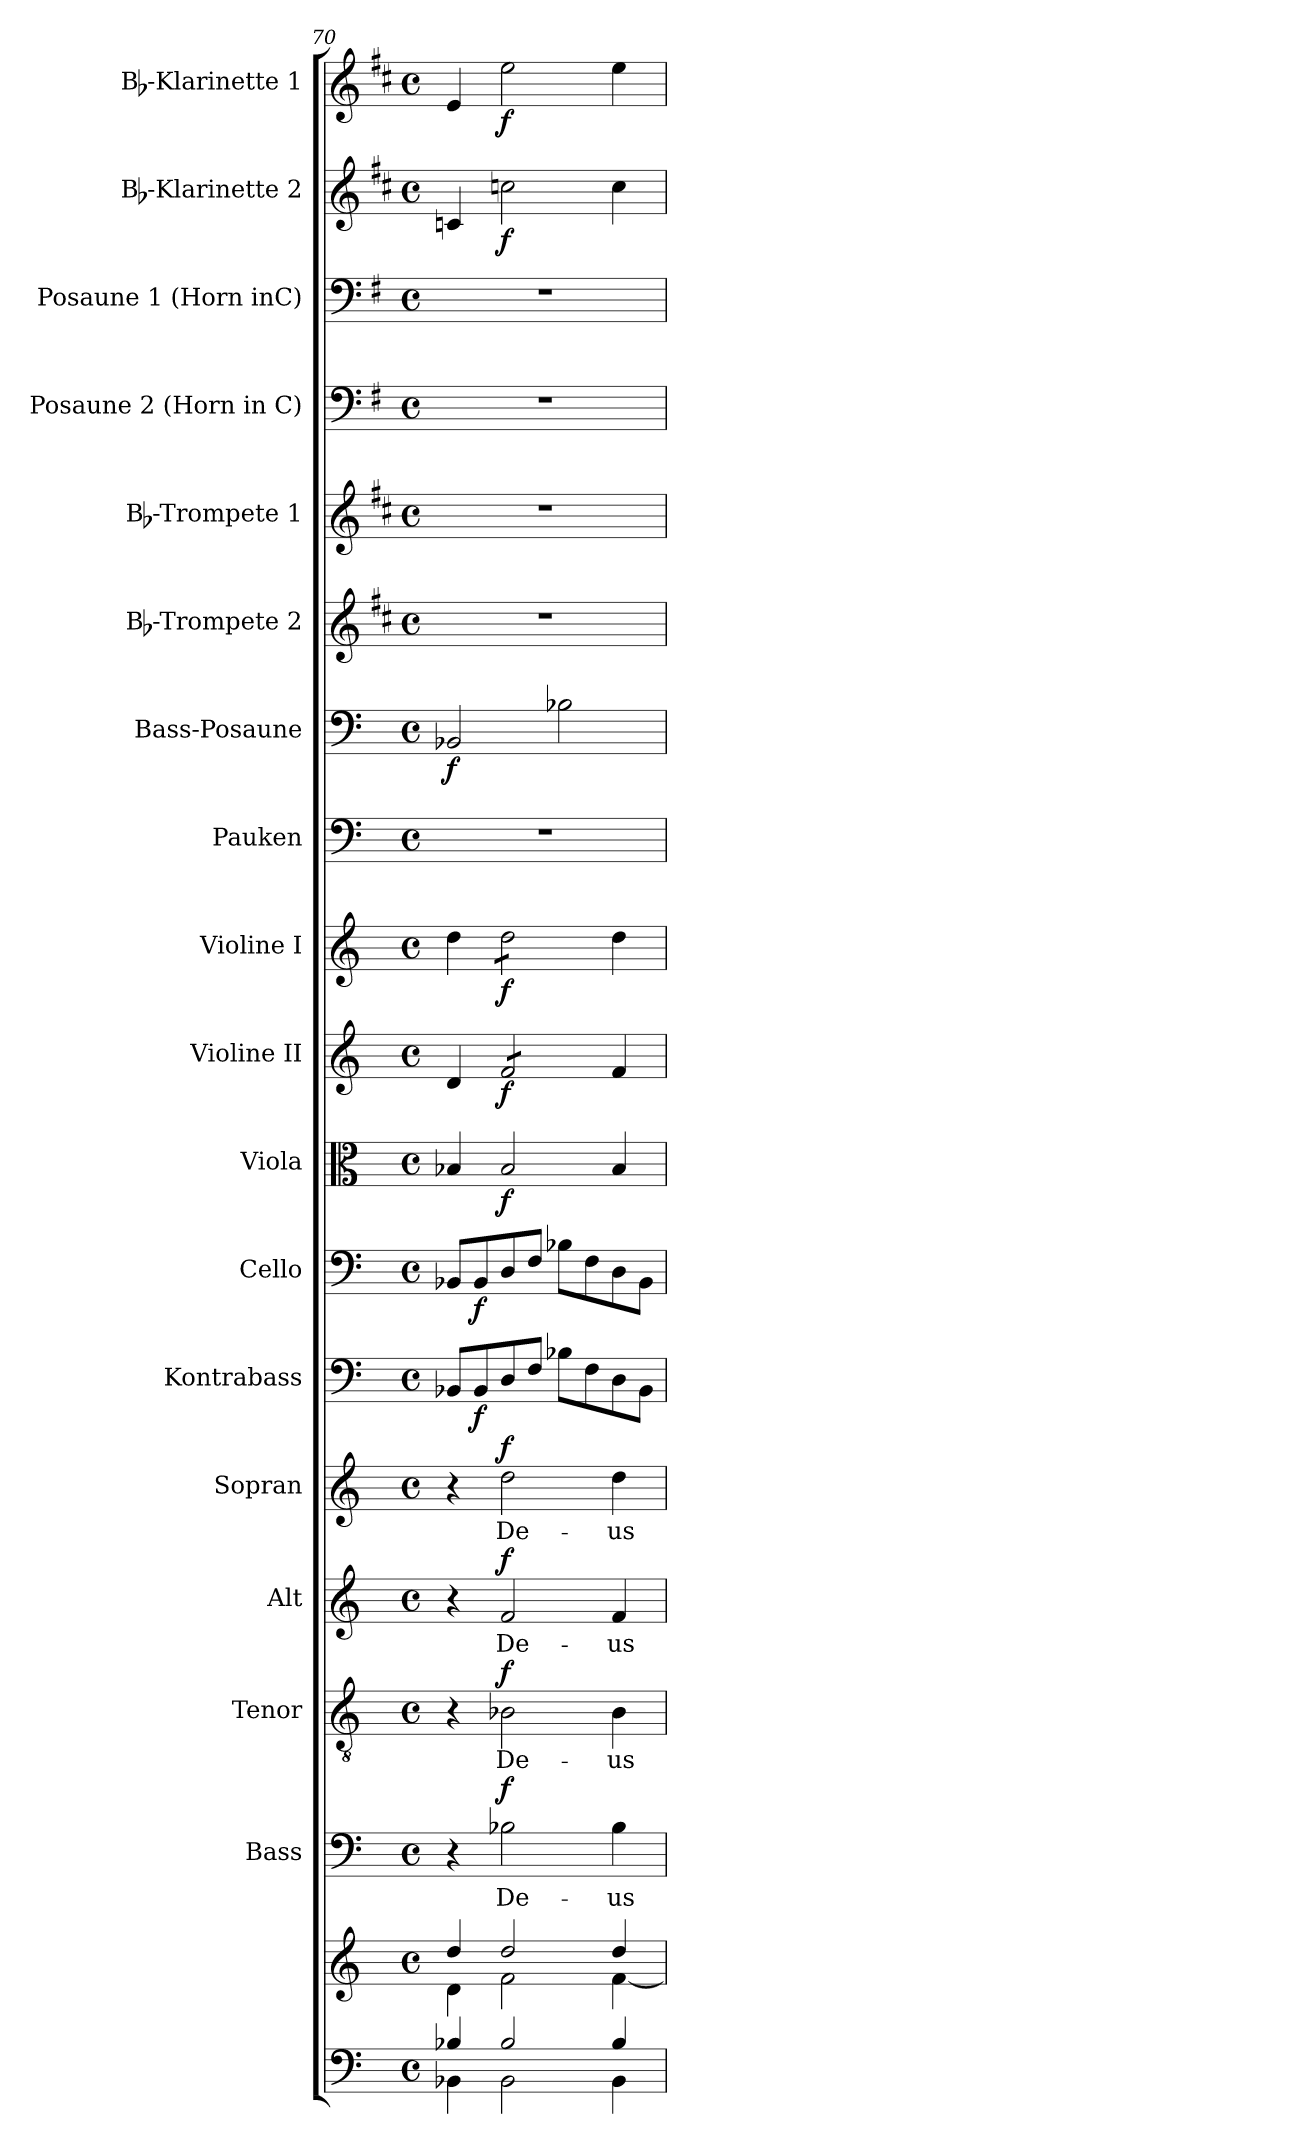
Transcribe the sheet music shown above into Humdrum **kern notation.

**kern	**kern	**kern	**text	**dynam	**kern	**text	**dynam	**kern	**text	**dynam	**kern	**text	**dynam	**kern	**dynam	**kern	**dynam	**kern	**dynam	**kern	**dynam	**kern	**dynam	**kern	**kern	**dynam	**kern	**kern	**kern	**kern	**kern	**dynam	**kern	**dynam
*part18	*part18	*part17	*part17	*part17	*part16	*part16	*part16	*part15	*part15	*part15	*part14	*part14	*part14	*part13	*part13	*part12	*part12	*part11	*part11	*part10	*part10	*part9	*part9	*part8	*part7	*part7	*part6	*part5	*part4	*part3	*part2	*part2	*part1	*part1
*staff19	*staff18	*staff17	*staff17	*staff17	*staff16	*staff16	*staff16	*staff15	*staff15	*staff15	*staff14	*staff14	*staff14	*staff13	*staff13	*staff12	*staff12	*staff11	*staff11	*staff10	*staff10	*staff9	*staff9	*staff8	*staff7	*staff7	*staff6	*staff5	*staff4	*staff3	*staff2	*staff2	*staff1	*staff1
*	*	*I"Bass	*	*	*I"Tenor	*	*	*I"Alt	*	*	*I"Sopran	*	*	*I"Kontrabass	*	*I"Cello	*	*I"Viola	*	*I"Violine II	*	*I"Violine I	*	*I"Pauken	*I"Bass-Posaune	*	*I"Bb-Trompete 2	*I"Bb-Trompete 1	*I"Posaune 2 (Horn in C)	*I"Posaune 1 (Horn inC)	*I"Bb-Klarinette 2	*	*I"Bb-Klarinette 1	*
*	*	*I'B.	*	*	*I'T.	*	*	*I'A.	*	*	*I'S.	*	*	*I'Kb.	*	*	*	*I'Vla.	*	*I'Vl. II	*	*I'Vl. I	*	*I'Pk.	*I'B-Pos.	*	*I'Bb Trp. 2	*I'Bb Trp. 1	*I'Pos. 2	*I'Pos. 1	*I'Bb Kl. 2	*	*I'Bb Kl. 1	*
*clefF4	*clefG2	*clefF4	*	*	*clefGv2	*	*	*clefG2	*	*	*clefG2	*	*	*clefF4	*	*clefF4	*	*clefC3	*	*clefG2	*	*clefG2	*	*clefF4	*clefF4	*	*clefG2	*clefG2	*clefF4	*clefF4	*clefG2	*	*clefG2	*
*	*	*	*	*	*	*	*	*	*	*	*	*	*	*ITrd7c12	*	*	*	*	*	*	*	*	*	*	*	*	*ITrd1c2	*ITrd1c2	*ITrd4c7	*ITrd4c7	*ITrd1c2	*	*ITrd1c2	*
*k[]	*k[]	*k[]	*	*	*k[]	*	*	*k[]	*	*	*k[]	*	*	*k[]	*	*k[]	*	*k[]	*	*k[]	*	*k[]	*	*k[]	*k[]	*	*k[]	*k[]	*k[]	*k[]	*k[]	*	*k[]	*
*C:	*C:	*C:	*	*	*C:	*	*	*C:	*	*	*C:	*	*	*C:	*	*C:	*	*C:	*	*C:	*	*C:	*	*C:	*C:	*	*C:	*C:	*C:	*C:	*C:	*	*C:	*
*M4/4	*M4/4	*M4/4	*	*	*M4/4	*	*	*M4/4	*	*	*M4/4	*	*	*M4/4	*	*M4/4	*	*M4/4	*	*M4/4	*	*M4/4	*	*M4/4	*M4/4	*	*M4/4	*M4/4	*M4/4	*M4/4	*M4/4	*	*M4/4	*
*met(c)	*met(c)	*met(c)	*	*	*met(c)	*	*	*met(c)	*	*	*met(c)	*	*	*met(c)	*	*met(c)	*	*met(c)	*	*met(c)	*	*met(c)	*	*met(c)	*met(c)	*	*met(c)	*met(c)	*met(c)	*met(c)	*met(c)	*	*met(c)	*
=70	=70	=70	=70	=70	=70	=70	=70	=70	=70	=70	=70	=70	=70	=70	=70	=70	=70	=70	=70	=70	=70	=70	=70	=70	=70	=70	=70	=70	=70	=70	=70	=70	=70	=70
*^	*^	*	*	*	*	*	*	*	*	*	*	*	*	*	*	*	*	*	*	*	*	*	*	*	*	*	*	*	*	*	*	*	*	*
!	!	!	!	!	!	!	!	!	!	!	!	!	!	!	!	!	!	!	!	!	!	!	!	!	!	!	!	!LO:DY:b	!	!	!	!	!	!	!	!
4B-X/	4BB-X\	4dd/	4d\	4r	.	.	4r	.	.	4r	.	.	4r	.	.	8BBB-X/L	.	8BB-X/L	.	4B-X/	.	4d/	.	4dd\	.	1r	2BB-X/	f	1r	1r	1r	1r	4B-X/	.	4d/	.
!	!	!	!	!	!	!	!	!	!	!	!	!	!	!	!	!	!LO:DY:b	!	!LO:DY:b	!	!	!	!	!	!	!	!	!	!	!	!	!	!	!	!	!
.	.	.	.	.	.	.	.	.	.	.	.	.	.	.	.	8BBB-/	f	8BB-/	f	.	.	.	.	.	.	.	.	.	.	.	.	.	.	.	.	.
!	!	!	!	!	!LO:LY:b	!LO:DY:a	!	!LO:LY:b	!LO:DY:a	!	!LO:LY:b	!LO:DY:a	!	!LO:LY:b	!LO:DY:a	!	!	!	!	!	!LO:DY:b	!	!LO:DY:b	!	!LO:DY:b	!	!	!	!	!	!	!	!	!LO:DY:b	!	!LO:DY:b
*	*	*	*	*	*	*	*	*	*	*	*	*	*	*	*	*	*	*	*	*	*	*tremolo	*	*	*	*	*	*	*	*	*	*	*	*	*	*
*	*	*	*	*	*	*	*	*	*	*	*	*	*	*	*	*	*	*	*	*	*	*	*	*tremolo	*	*	*	*	*	*	*	*	*	*	*	*
2B-/	2BB-\	2dd/	2f\	2B-X\	De-	f	2B-X\	De-	f	2f/	De-	f	2dd\	De-	f	8DD/	.	8D/	.	2B-/	f	8f/L	f	8dd\L	f	.	.	.	.	.	.	.	2b-X\	f	2dd\	f
.	.	.	.	.	.	.	.	.	.	.	.	.	.	.	.	8FF/J	.	8F/J	.	.	.	8f/	.	8dd\	.	.	.	.	.	.	.	.	.	.	.	.
.	.	.	.	.	.	.	.	.	.	.	.	.	.	.	.	8BB-X\L	.	8B-X\L	.	.	.	8f/	.	8dd\	.	.	2B-X\	.	.	.	.	.	.	.	.	.
.	.	.	.	.	.	.	.	.	.	.	.	.	.	.	.	8FF\	.	8F\	.	.	.	8f/J	.	8dd\J	.	.	.	.	.	.	.	.	.	.	.	.
*	*	*	*	*	*	*	*	*	*	*	*	*	*	*	*	*	*	*	*	*	*	*	*	*Xtremolo	*	*	*	*	*	*	*	*	*	*	*	*
*	*	*	*	*	*	*	*	*	*	*	*	*	*	*	*	*	*	*	*	*	*	*Xtremolo	*	*	*	*	*	*	*	*	*	*	*	*	*	*
!	!	!	!	!	!LO:LY:b	!	!	!LO:LY:b	!	!	!LO:LY:b	!	!	!LO:LY:b	!	!	!	!	!	!	!	!	!	!	!	!	!	!	!	!	!	!	!	!	!	!
4B-/	4BB-\	4dd/	[<4f\	4B-\	-us	.	4B-\	-us	.	4f/	-us	.	4dd\	-us	.	8DD\	.	8D\	.	4B-/	.	4f/	.	4dd\	.	.	.	.	.	.	.	.	4b-\	.	4dd\	.
.	.	.	.	.	.	.	.	.	.	.	.	.	.	.	.	8BBB-\J	.	8BB-\J	.	.	.	.	.	.	.	.	.	.	.	.	.	.	.	.	.	.
*v	*v	*	*	*	*	*	*	*	*	*	*	*	*	*	*	*	*	*	*	*	*	*	*	*	*	*	*	*	*	*	*	*	*	*	*	*
*	*v	*v	*	*	*	*	*	*	*	*	*	*	*	*	*	*	*	*	*	*	*	*	*	*	*	*	*	*	*	*	*	*	*	*	*
=	=	=	=	=	=	=	=	=	=	=	=	=	=	=	=	=	=	=	=	=	=	=	=	=	=	=	=	=	=	=	=	=	=	=
*-	*-	*-	*-	*-	*-	*-	*-	*-	*-	*-	*-	*-	*-	*-	*-	*-	*-	*-	*-	*-	*-	*-	*-	*-	*-	*-	*-	*-	*-	*-	*-	*-	*-	*-
